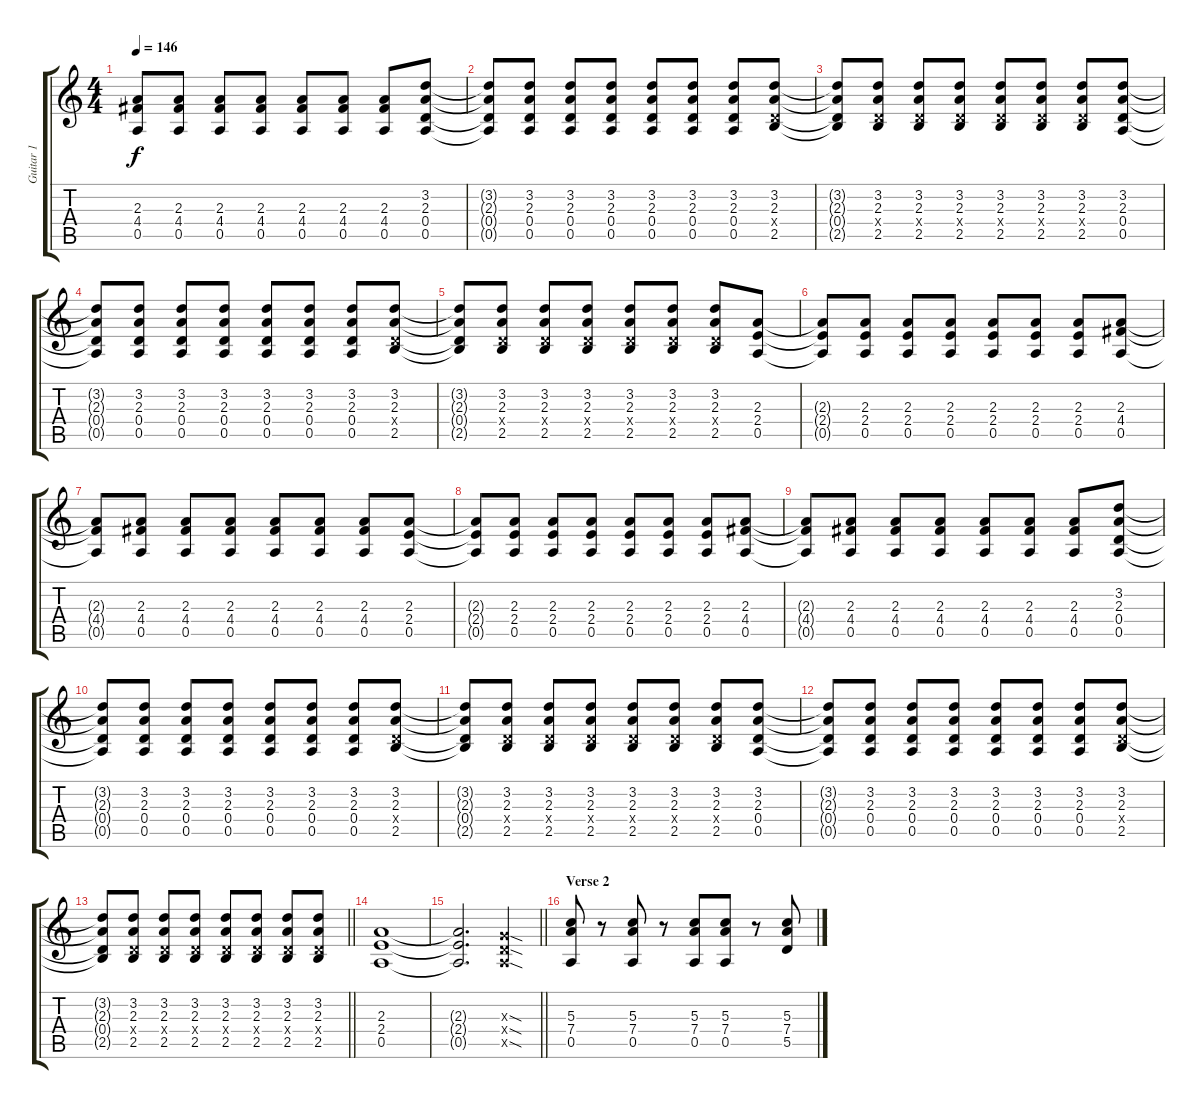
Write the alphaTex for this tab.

\track ("Guitar 1" "Guitar 1") {instrument overdrivenguitar}
\staff {score tabs}
\tuning (E4 B3 G3 D3 A2 E2) {hide}
\ts (4 4)
\tempo 146
\clef g2
\ks c
(2.3{t} 4.4{t} 0.5{t}).8{dy f} (2.3 4.4 0.5).8 (2.3 4.4 0.5).8 (2.3 4.4 0.5).8 (2.3 4.4 0.5).8 (2.3 4.4 0.5).8 (2.3 4.4 0.5).8 (3.2 2.3 0.4 0.5).8 |
(3.2{t} 2.3{t} 0.4{t} 0.5{t}).8 (3.2 2.3 0.4 0.5).8 (3.2 2.3 0.4 0.5).8 (3.2 2.3 0.4 0.5).8 (3.2 2.3 0.4 0.5).8 (3.2 2.3 0.4 0.5).8 (3.2 2.3 0.4 0.5).8 (3.2 2.3 0.4{x} 2.5).8 |
(3.2{t} 2.3{t} 0.4{t} 2.5{t}).8 (3.2 2.3 0.4{x} 2.5).8 (3.2 2.3 0.4{x} 2.5).8 (3.2 2.3 0.4{x} 2.5).8 (3.2 2.3 0.4{x} 2.5).8 (3.2 2.3 0.4{x} 2.5).8 (3.2 2.3 0.4{x} 2.5).8 (3.2 2.3 0.4 0.5).8 |
(3.2{t} 2.3{t} 0.4{t} 0.5{t}).8 (3.2 2.3 0.4 0.5).8 (3.2 2.3 0.4 0.5).8 (3.2 2.3 0.4 0.5).8 (3.2 2.3 0.4 0.5).8 (3.2 2.3 0.4 0.5).8 (3.2 2.3 0.4 0.5).8 (3.2 2.3 0.4{x} 2.5).8 |
(3.2{t} 2.3{t} 0.4{t} 2.5{t}).8 (3.2 2.3 0.4{x} 2.5).8 (3.2 2.3 0.4{x} 2.5).8 (3.2 2.3 0.4{x} 2.5).8 (3.2 2.3 0.4{x} 2.5).8 (3.2 2.3 0.4{x} 2.5).8 (3.2 2.3 0.4{x} 2.5).8 (2.3 2.4 0.5).8 |
(2.3{t} 2.4{t} 0.5{t}).8 (2.3 2.4 0.5).8 (2.3 2.4 0.5).8 (2.3 2.4 0.5).8 (2.3 2.4 0.5).8 (2.3 2.4 0.5).8 (2.3 2.4 0.5).8 (2.3 4.4 0.5).8 |
(2.3{t} 4.4{t} 0.5{t}).8 (2.3 4.4 0.5).8 (2.3 4.4 0.5).8 (2.3 4.4 0.5).8 (2.3 4.4 0.5).8 (2.3 4.4 0.5).8 (2.3 4.4 0.5).8 (2.3 2.4 0.5).8 |
(2.3{t} 2.4{t} 0.5{t}).8 (2.3 2.4 0.5).8 (2.3 2.4 0.5).8 (2.3 2.4 0.5).8 (2.3 2.4 0.5).8 (2.3 2.4 0.5).8 (2.3 2.4 0.5).8 (2.3 4.4 0.5).8 |
(2.3{t} 4.4{t} 0.5{t}).8 (2.3 4.4 0.5).8 (2.3 4.4 0.5).8 (2.3 4.4 0.5).8 (2.3 4.4 0.5).8 (2.3 4.4 0.5).8 (2.3 4.4 0.5).8 (3.2 2.3 0.4 0.5).8 |
(3.2{t} 2.3{t} 0.4{t} 0.5{t}).8 (3.2 2.3 0.4 0.5).8 (3.2 2.3 0.4 0.5).8 (3.2 2.3 0.4 0.5).8 (3.2 2.3 0.4 0.5).8 (3.2 2.3 0.4 0.5).8 (3.2 2.3 0.4 0.5).8 (3.2 2.3 0.4{x} 2.5).8 |
(3.2{t} 2.3{t} 0.4{t} 2.5{t}).8 (3.2 2.3 0.4{x} 2.5).8 (3.2 2.3 0.4{x} 2.5).8 (3.2 2.3 0.4{x} 2.5).8 (3.2 2.3 0.4{x} 2.5).8 (3.2 2.3 0.4{x} 2.5).8 (3.2 2.3 0.4{x} 2.5).8 (3.2 2.3 0.4 0.5).8 |
(3.2{t} 2.3{t} 0.4{t} 0.5{t}).8 (3.2 2.3 0.4 0.5).8 (3.2 2.3 0.4 0.5).8 (3.2 2.3 0.4 0.5).8 (3.2 2.3 0.4 0.5).8 (3.2 2.3 0.4 0.5).8 (3.2 2.3 0.4 0.5).8 (3.2 2.3 0.4{x} 2.5).8 |
\barLineRight lightlight
(3.2{t} 2.3{t} 0.4{t} 2.5{t}).8 (3.2 2.3 0.4{x} 2.5).8 (3.2 2.3 0.4{x} 2.5).8 (3.2 2.3 0.4{x} 2.5).8 (3.2 2.3 0.4{x} 2.5).8 (3.2 2.3 0.4{x} 2.5).8 (3.2 2.3 0.4{x} 2.5).8 (3.2 2.3 0.4{x} 2.5).8 |
(2.3 2.4 0.5).1 |
\barLineRight lightlight
(2.3{t} 2.4{t} 0.5{t}).2{d} (0.3{sod x} 0.4{sod x} 0.5{sod x}).4 |
\section ("" "Verse 2")
(5.3 7.4 0.5).8 r.8 (5.3 7.4 0.5).8 r.8 (5.3 7.4 0.5).8 (5.3 7.4 0.5).8 r.8 (5.3 7.4 5.5).8
